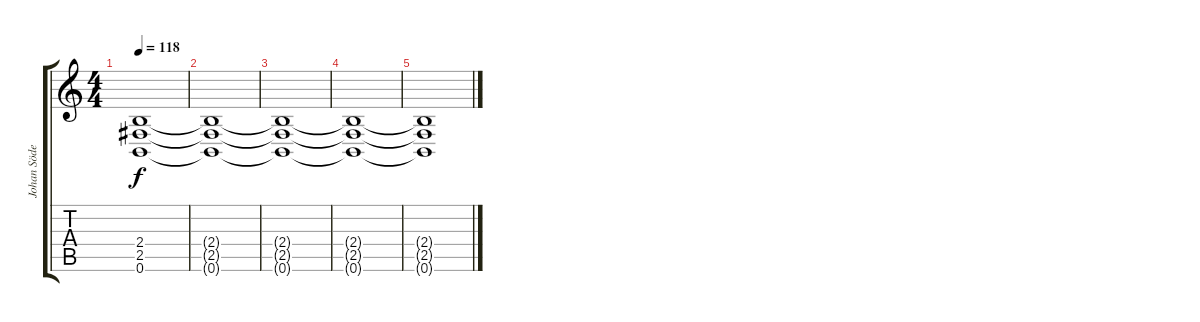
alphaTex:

\track ("Johan Söderberg" "Johan Söde") {instrument distortionguitar}
\staff {score tabs}
\tuning (B3 Gb3 D3 A2 E2 B1) {hide}
\ts (4 4)
\tempo 118
\clef g2
\ks c
(2.4{t} 2.5{t} 0.6{t}).1{dy f} |
(2.4{t} 2.5{t} 0.6{t}).1 |
(2.4{t} 2.5{t} 0.6{t}).1 |
(2.4{t} 2.5{t} 0.6{t}).1 |
(2.4{t} 2.5{t} 0.6{t}).1
